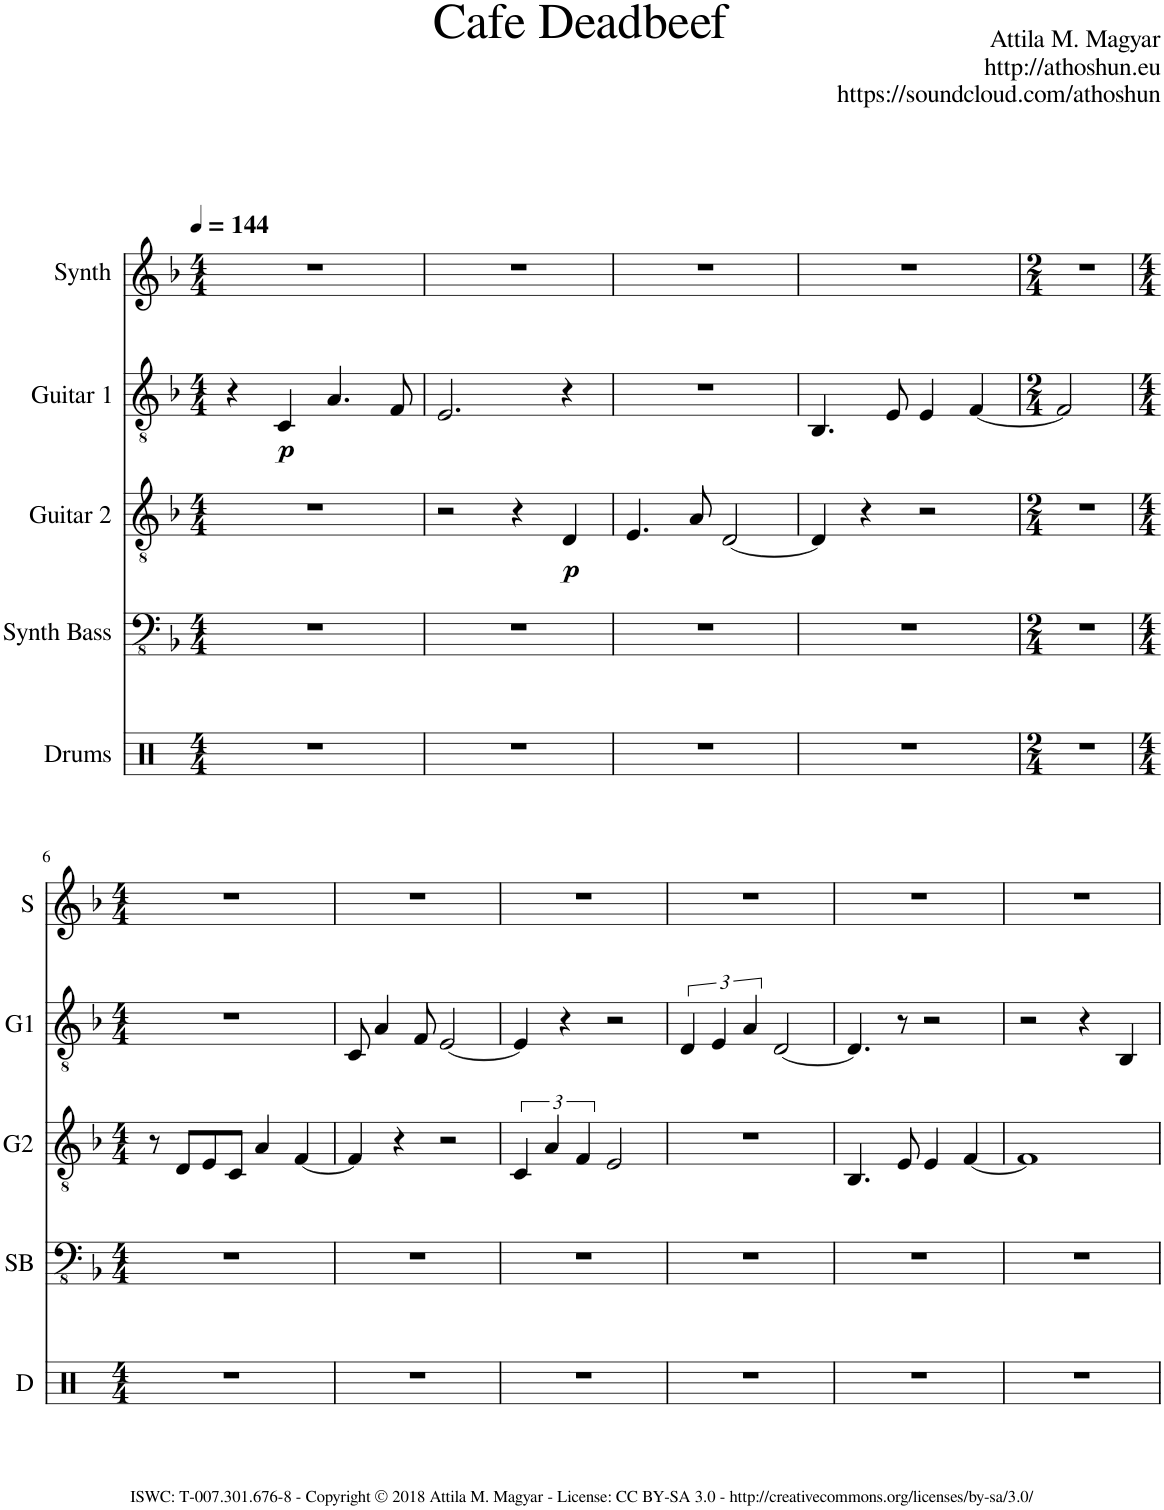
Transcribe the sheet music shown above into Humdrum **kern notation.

**kern	**kern	**kern	**dynam	**kern	**dynam	**kern
*part5	*part4	*part3	*part3	*part2	*part2	*part1
*staff5	*staff4	*staff3	*staff3	*staff2	*staff2	*staff1
*I"Drums	*I"Synth Bass	*I"Guitar 2	*	*I"Guitar 1	*	*I"Synth
*I'D	*I'SB	*I'G2	*	*I'G1	*	*I'S
*clefX	*clefFv4	*clefGv2	*	*clefGv2	*	*clefG2
*k[]	*k[b-]	*k[b-]	*	*k[b-]	*	*k[b-]
*M4/4	*M4/4	*M4/4	*	*M4/4	*	*M4/4
*MM144	*MM144	*MM144	*	*MM144	*	*MM144
=1	=1	=1	=1	=1	=1	=1
1r	1r	1r	.	4r	.	1r
!	!	!	!	!	!LO:DY:b	!
.	.	.	.	4C/	p	.
.	.	.	.	4.A/	.	.
.	.	.	.	8F/	.	.
=2	=2	=2	=2	=2	=2	=2
1r	1r	2r	.	2.E/	.	1r
.	.	4r	.	.	.	.
!	!	!	!LO:DY:b	!	!	!
.	.	4D/	p	4r	.	.
=3	=3	=3	=3	=3	=3	=3
1r	1r	4.E/	.	1r	.	1r
.	.	8A/	.	.	.	.
.	.	[2D/	.	.	.	.
=4	=4	=4	=4	=4	=4	=4
1r	1r	4D/]	.	4.BB-/	.	1r
.	.	4r	.	.	.	.
.	.	.	.	8E/	.	.
.	.	2r	.	4E/	.	.
.	.	.	.	[4F/	.	.
=5	=5	=5	=5	=5	=5	=5
*M2/4	*M2/4	*M2/4	*	*M2/4	*	*M2/4
2r	2r	2r	.	2F/]	.	2r
!!LO:LB:g=z
=6	=6	=6	=6	=6	=6	=6
*M4/4	*M4/4	*M4/4	*	*M4/4	*	*M4/4
1r	1r	8r	.	1r	.	1r
.	.	8D/L	.	.	.	.
.	.	8E/	.	.	.	.
.	.	8C/J	.	.	.	.
.	.	4A/	.	.	.	.
.	.	[4F/	.	.	.	.
=7	=7	=7	=7	=7	=7	=7
1r	1r	4F/]	.	8C/	.	1r
.	.	.	.	4A/	.	.
.	.	4r	.	.	.	.
.	.	.	.	8F/	.	.
.	.	2r	.	[2E/	.	.
=8	=8	=8	=8	=8	=8	=8
1r	1r	6C/	.	4E/]	.	1r
.	.	6A/	.	.	.	.
.	.	.	.	4r	.	.
.	.	6F/	.	.	.	.
.	.	2E/	.	2r	.	.
=9	=9	=9	=9	=9	=9	=9
1r	1r	1r	.	6D/	.	1r
.	.	.	.	6E/	.	.
.	.	.	.	6A/	.	.
.	.	.	.	[2D/	.	.
=10	=10	=10	=10	=10	=10	=10
1r	1r	4.BB-/	.	4.D/]	.	1r
.	.	8E/	.	8r	.	.
.	.	4E/	.	2r	.	.
.	.	[4F/	.	.	.	.
=11	=11	=11	=11	=11	=11	=11
1r	1r	1F]	.	2r	.	1r
.	.	.	.	4r	.	.
.	.	.	.	4BB-/	.	.
=	=	=	=	=	=	=
*-	*-	*-	*-	*-	*-	*-
